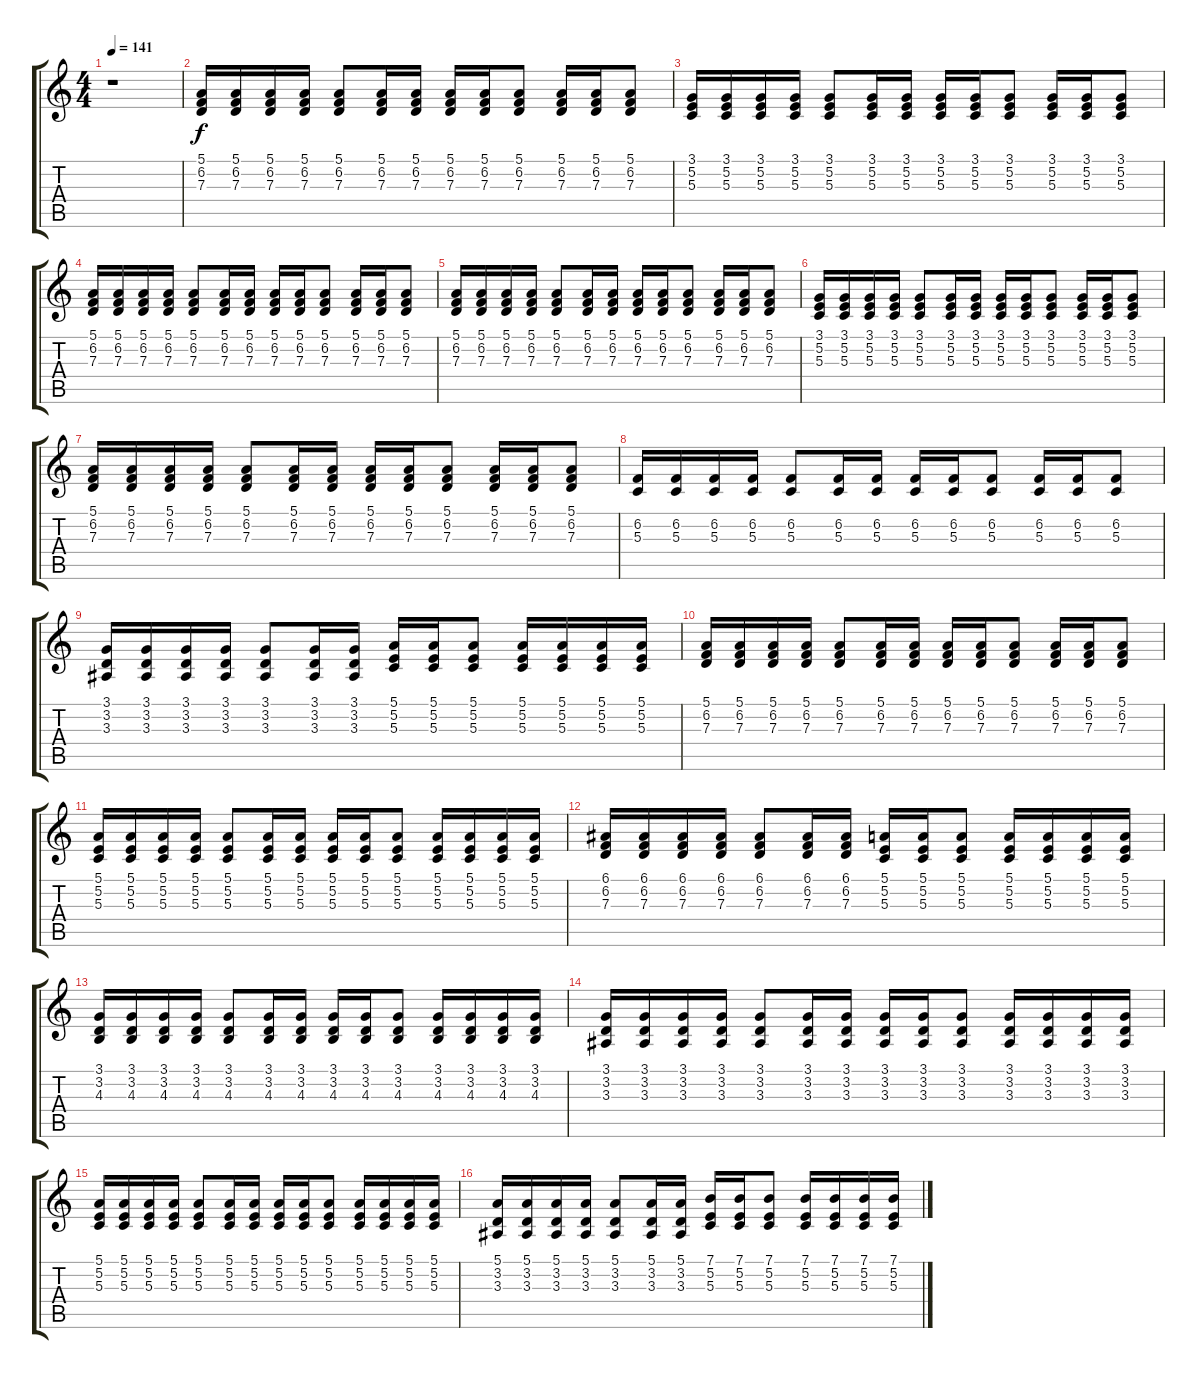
\track "" {instrument synthbrass1}
\staff {score tabs}
\tuning (E4 B3 G3 D3 A2 E2) {hide}
\ts (4 4)
\tempo 141
\clef g2
\ks c
r.1{dy f} |
(5.1 6.2 7.3).16 (5.1 6.2 7.3).16 (5.1 6.2 7.3).16 (5.1 6.2 7.3).16 (5.1 6.2 7.3).8 (5.1 6.2 7.3).16 (5.1 6.2 7.3).16 (5.1 6.2 7.3).16 (5.1 6.2 7.3).16 (5.1 6.2 7.3).8 (5.1 6.2 7.3).16 (5.1 6.2 7.3).16 (5.1 6.2 7.3).8 |
(3.1 5.2 5.3).16 (3.1 5.2 5.3).16 (3.1 5.2 5.3).16 (3.1 5.2 5.3).16 (3.1 5.2 5.3).8 (3.1 5.2 5.3).16 (3.1 5.2 5.3).16 (3.1 5.2 5.3).16 (3.1 5.2 5.3).16 (3.1 5.2 5.3).8 (3.1 5.2 5.3).16 (3.1 5.2 5.3).16 (3.1 5.2 5.3).8 |
(5.1 6.2 7.3).16 (5.1 6.2 7.3).16 (5.1 6.2 7.3).16 (5.1 6.2 7.3).16 (5.1 6.2 7.3).8 (5.1 6.2 7.3).16 (5.1 6.2 7.3).16 (5.1 6.2 7.3).16 (5.1 6.2 7.3).16 (5.1 6.2 7.3).8 (5.1 6.2 7.3).16 (5.1 6.2 7.3).16 (5.1 6.2 7.3).8 |
(5.1 6.2 7.3).16 (5.1 6.2 7.3).16 (5.1 6.2 7.3).16 (5.1 6.2 7.3).16 (5.1 6.2 7.3).8 (5.1 6.2 7.3).16 (5.1 6.2 7.3).16 (5.1 6.2 7.3).16 (5.1 6.2 7.3).16 (5.1 6.2 7.3).8 (5.1 6.2 7.3).16 (5.1 6.2 7.3).16 (5.1 6.2 7.3).8 |
(3.1 5.2 5.3).16 (3.1 5.2 5.3).16 (3.1 5.2 5.3).16 (3.1 5.2 5.3).16 (3.1 5.2 5.3).8 (3.1 5.2 5.3).16 (3.1 5.2 5.3).16 (3.1 5.2 5.3).16 (3.1 5.2 5.3).16 (3.1 5.2 5.3).8 (3.1 5.2 5.3).16 (3.1 5.2 5.3).16 (3.1 5.2 5.3).8 |
(5.1 6.2 7.3).16 (5.1 6.2 7.3).16 (5.1 6.2 7.3).16 (5.1 6.2 7.3).16 (5.1 6.2 7.3).8 (5.1 6.2 7.3).16 (5.1 6.2 7.3).16 (5.1 6.2 7.3).16 (5.1 6.2 7.3).16 (5.1 6.2 7.3).8 (5.1 6.2 7.3).16 (5.1 6.2 7.3).16 (5.1 6.2 7.3).8 |
(6.2 5.3).16 (6.2 5.3).16 (6.2 5.3).16 (6.2 5.3).16 (6.2 5.3).8 (6.2 5.3).16 (6.2 5.3).16 (6.2 5.3).16 (6.2 5.3).16 (6.2 5.3).8 (6.2 5.3).16 (6.2 5.3).16 (6.2 5.3).8 |
(3.1 3.2 3.3).16 (3.1 3.2 3.3).16 (3.1 3.2 3.3).16 (3.1 3.2 3.3).16 (3.1 3.2 3.3).8 (3.1 3.2 3.3).16 (3.1 3.2 3.3).16 (5.1 5.2 5.3).16 (5.1 5.2 5.3).16 (5.1 5.2 5.3).8 (5.1 5.2 5.3).16 (5.1 5.2 5.3).16 (5.1 5.2 5.3).16 (5.1 5.2 5.3).16 |
(5.1 6.2 7.3).16 (5.1 6.2 7.3).16 (5.1 6.2 7.3).16 (5.1 6.2 7.3).16 (5.1 6.2 7.3).8 (5.1 6.2 7.3).16 (5.1 6.2 7.3).16 (5.1 6.2 7.3).16 (5.1 6.2 7.3).16 (5.1 6.2 7.3).8 (5.1 6.2 7.3).16 (5.1 6.2 7.3).16 (5.1 6.2 7.3).8 |
(5.1 5.2 5.3).16 (5.1 5.2 5.3).16 (5.1 5.2 5.3).16 (5.1 5.2 5.3).16 (5.1 5.2 5.3).8 (5.1 5.2 5.3).16 (5.1 5.2 5.3).16 (5.1 5.2 5.3).16 (5.1 5.2 5.3).16 (5.1 5.2 5.3).8 (5.1 5.2 5.3).16 (5.1 5.2 5.3).16 (5.1 5.2 5.3).16 (5.1 5.2 5.3).16 |
(6.1 6.2 7.3).16 (6.1 6.2 7.3).16 (6.1 6.2 7.3).16 (6.1 6.2 7.3).16 (6.1 6.2 7.3).8 (6.1 6.2 7.3).16 (6.1 6.2 7.3).16 (5.1 5.2 5.3).16 (5.1 5.2 5.3).16 (5.1 5.2 5.3).8 (5.1 5.2 5.3).16 (5.1 5.2 5.3).16 (5.1 5.2 5.3).16 (5.1 5.2 5.3).16 |
(3.1 3.2 4.3).16 (3.1 3.2 4.3).16 (3.1 3.2 4.3).16 (3.1 3.2 4.3).16 (3.1 3.2 4.3).8 (3.1 3.2 4.3).16 (3.1 3.2 4.3).16 (3.1 3.2 4.3).16 (3.1 3.2 4.3).16 (3.1 3.2 4.3).8 (3.1 3.2 4.3).16 (3.1 3.2 4.3).16 (3.1 3.2 4.3).16 (3.1 3.2 4.3).16 |
(3.1 3.2 3.3).16 (3.1 3.2 3.3).16 (3.1 3.2 3.3).16 (3.1 3.2 3.3).16 (3.1 3.2 3.3).8 (3.1 3.2 3.3).16 (3.1 3.2 3.3).16 (3.1 3.2 3.3).16 (3.1 3.2 3.3).16 (3.1 3.2 3.3).8 (3.1 3.2 3.3).16 (3.1 3.2 3.3).16 (3.1 3.2 3.3).16 (3.1 3.2 3.3).16 |
(5.1 5.2 5.3).16 (5.1 5.2 5.3).16 (5.1 5.2 5.3).16 (5.1 5.2 5.3).16 (5.1 5.2 5.3).8 (5.1 5.2 5.3).16 (5.1 5.2 5.3).16 (5.1 5.2 5.3).16 (5.1 5.2 5.3).16 (5.1 5.2 5.3).8 (5.1 5.2 5.3).16 (5.1 5.2 5.3).16 (5.1 5.2 5.3).16 (5.1 5.2 5.3).16 |
(5.1 3.2 3.3).16 (5.1 3.2 3.3).16 (5.1 3.2 3.3).16 (5.1 3.2 3.3).16 (5.1 3.2 3.3).8 (5.1 3.2 3.3).16 (5.1 3.2 3.3).16 (7.1 5.2 5.3).16 (7.1 5.2 5.3).16 (7.1 5.2 5.3).8 (7.1 5.2 5.3).16 (7.1 5.2 5.3).16 (7.1 5.2 5.3).16 (7.1 5.2 5.3).16
